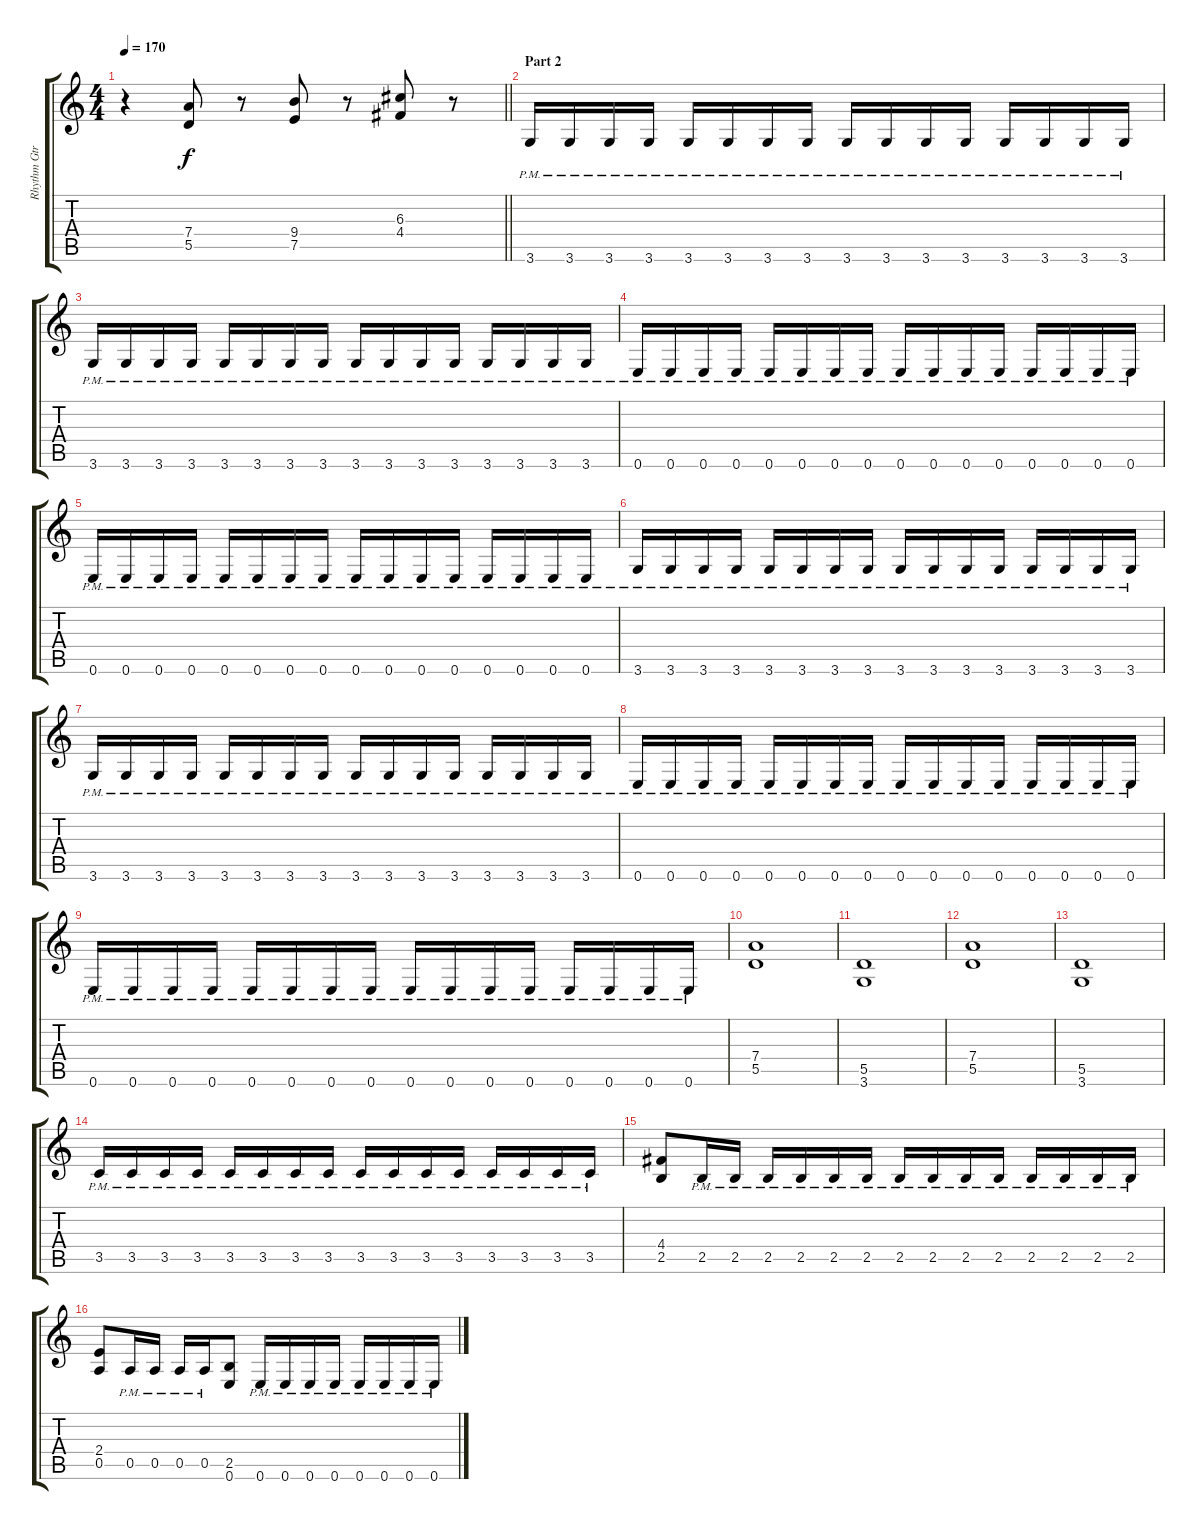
\track ("Rhythm Gtr" "Rhythm Gtr") {instrument distortionguitar}
\staff {score tabs}
\tuning (E4 B3 G3 D3 A2 E2) {hide}
\ts (4 4)
\tempo 170
\clef g2
\barLineRight lightlight
\ks c
r.4{dy f} (7.4 5.5).8 r.8 (9.4 7.5).8 r.8 (6.3 4.4).8 r.8 |
\section ("" "Part 2")
3.6{pm}.16{volume 16} 3.6{pm}.16 3.6{pm}.16 3.6{pm}.16 3.6{pm}.16 3.6{pm}.16 3.6{pm}.16 3.6{pm}.16 3.6{pm}.16 3.6{pm}.16 3.6{pm}.16 3.6{pm}.16 3.6{pm}.16 3.6{pm}.16 3.6{pm}.16 3.6{pm}.16 |
3.6{pm}.16 3.6{pm}.16 3.6{pm}.16 3.6{pm}.16 3.6{pm}.16 3.6{pm}.16 3.6{pm}.16 3.6{pm}.16 3.6{pm}.16 3.6{pm}.16 3.6{pm}.16 3.6{pm}.16 3.6{pm}.16 3.6{pm}.16 3.6{pm}.16 3.6{pm}.16 |
0.6{pm}.16 0.6{pm}.16 0.6{pm}.16 0.6{pm}.16 0.6{pm}.16 0.6{pm}.16 0.6{pm}.16 0.6{pm}.16 0.6{pm}.16 0.6{pm}.16 0.6{pm}.16 0.6{pm}.16 0.6{pm}.16 0.6{pm}.16 0.6{pm}.16 0.6{pm}.16 |
0.6{pm}.16 0.6{pm}.16 0.6{pm}.16 0.6{pm}.16 0.6{pm}.16 0.6{pm}.16 0.6{pm}.16 0.6{pm}.16 0.6{pm}.16 0.6{pm}.16 0.6{pm}.16 0.6{pm}.16 0.6{pm}.16 0.6{pm}.16 0.6{pm}.16 0.6{pm}.16 |
3.6{pm}.16 3.6{pm}.16 3.6{pm}.16 3.6{pm}.16 3.6{pm}.16 3.6{pm}.16 3.6{pm}.16 3.6{pm}.16 3.6{pm}.16 3.6{pm}.16 3.6{pm}.16 3.6{pm}.16 3.6{pm}.16 3.6{pm}.16 3.6{pm}.16 3.6{pm}.16 |
3.6{pm}.16 3.6{pm}.16 3.6{pm}.16 3.6{pm}.16 3.6{pm}.16 3.6{pm}.16 3.6{pm}.16 3.6{pm}.16 3.6{pm}.16 3.6{pm}.16 3.6{pm}.16 3.6{pm}.16 3.6{pm}.16 3.6{pm}.16 3.6{pm}.16 3.6{pm}.16 |
0.6{pm}.16 0.6{pm}.16 0.6{pm}.16 0.6{pm}.16 0.6{pm}.16 0.6{pm}.16 0.6{pm}.16 0.6{pm}.16 0.6{pm}.16 0.6{pm}.16 0.6{pm}.16 0.6{pm}.16 0.6{pm}.16 0.6{pm}.16 0.6{pm}.16 0.6{pm}.16 |
0.6{pm}.16 0.6{pm}.16 0.6{pm}.16 0.6{pm}.16 0.6{pm}.16 0.6{pm}.16 0.6{pm}.16 0.6{pm}.16 0.6{pm}.16 0.6{pm}.16 0.6{pm}.16 0.6{pm}.16 0.6{pm}.16 0.6{pm}.16 0.6{pm}.16 0.6{pm}.16 |
(7.4 5.5).1 |
(5.5 3.6).1 |
(7.4 5.5).1 |
(5.5 3.6).1 |
3.5{pm}.16 3.5{pm}.16 3.5{pm}.16 3.5{pm}.16 3.5{pm}.16 3.5{pm}.16 3.5{pm}.16 3.5{pm}.16 3.5{pm}.16 3.5{pm}.16 3.5{pm}.16 3.5{pm}.16 3.5{pm}.16 3.5{pm}.16 3.5{pm}.16 3.5{pm}.16 |
(4.4 2.5).8 2.5{pm}.16 2.5{pm}.16 2.5{pm}.16 2.5{pm}.16 2.5{pm}.16 2.5{pm}.16 2.5{pm}.16 2.5{pm}.16 2.5{pm}.16 2.5{pm}.16 2.5{pm}.16 2.5{pm}.16 2.5{pm}.16 2.5{pm}.16 |
(2.4 0.5).8 0.5{pm}.16 0.5{pm}.16 0.5{pm}.16 0.5{pm}.16 (2.5 0.6).8 0.6{pm}.16 0.6{pm}.16 0.6{pm}.16 0.6{pm}.16 0.6{pm}.16 0.6{pm}.16 0.6{pm}.16 0.6{pm}.16
